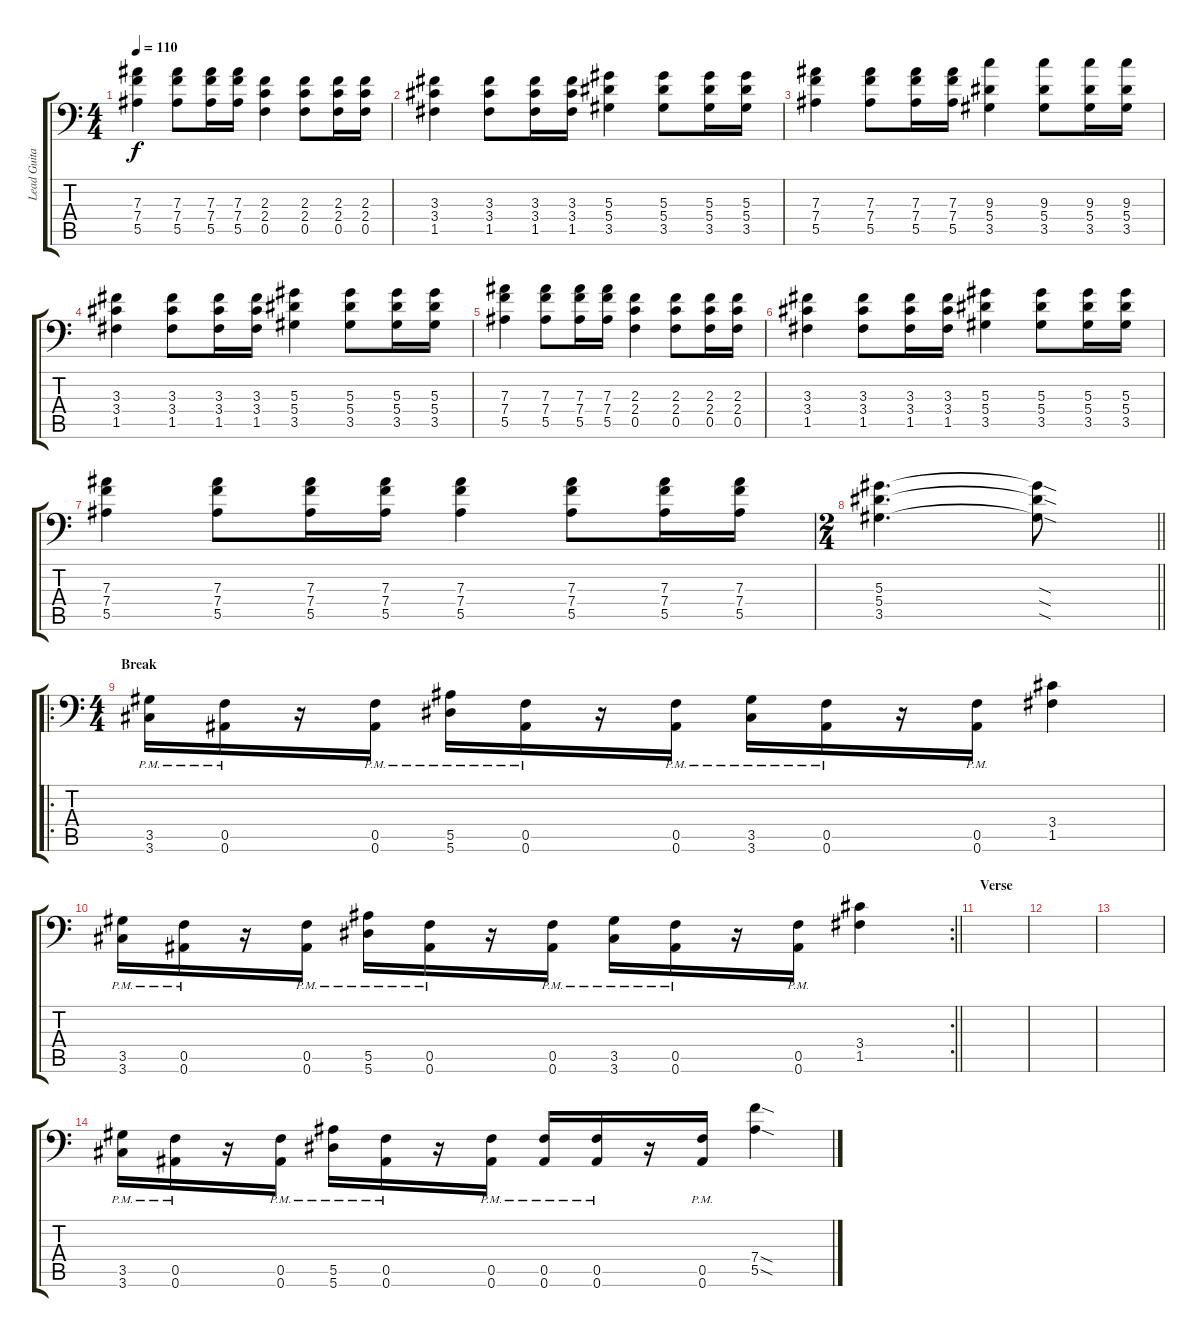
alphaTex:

\track ("Lead Guitar/Solo" "Lead Guita") {instrument distortionguitar}
\staff {score tabs}
\tuning (C4 G3 Eb3 Bb2 F2 Bb1) {hide}
\ts (4 4)
\tempo 110
\clef f4
\ks c
(7.3 7.4 5.5).4{dy f} (7.3 7.4 5.5).8 (7.3 7.4 5.5).16 (7.3 7.4 5.5).16 (2.3 2.4 0.5).4 (2.3 2.4 0.5).8 (2.3 2.4 0.5).16 (2.3 2.4 0.5).16 |
(3.3 3.4 1.5).4 (3.3 3.4 1.5).8 (3.3 3.4 1.5).16 (3.3 3.4 1.5).16 (5.3 5.4 3.5).4 (5.3 5.4 3.5).8 (5.3 5.4 3.5).16 (5.3 5.4 3.5).16 |
(7.3 7.4 5.5).4 (7.3 7.4 5.5).8 (7.3 7.4 5.5).16 (7.3 7.4 5.5).16 (9.3 5.4 3.5).4 (9.3 5.4 3.5).8 (9.3 5.4 3.5).16 (9.3 5.4 3.5).16 |
(3.3 3.4 1.5).4 (3.3 3.4 1.5).8 (3.3 3.4 1.5).16 (3.3 3.4 1.5).16 (5.3 5.4 3.5).4 (5.3 5.4 3.5).8 (5.3 5.4 3.5).16 (5.3 5.4 3.5).16 |
(7.3 7.4 5.5).4 (7.3 7.4 5.5).8 (7.3 7.4 5.5).16 (7.3 7.4 5.5).16 (2.3 2.4 0.5).4 (2.3 2.4 0.5).8 (2.3 2.4 0.5).16 (2.3 2.4 0.5).16 |
(3.3 3.4 1.5).4 (3.3 3.4 1.5).8 (3.3 3.4 1.5).16 (3.3 3.4 1.5).16 (5.3 5.4 3.5).4 (5.3 5.4 3.5).8 (5.3 5.4 3.5).16 (5.3 5.4 3.5).16 |
(7.3 7.4 5.5).4 (7.3 7.4 5.5).8 (7.3 7.4 5.5).16 (7.3 7.4 5.5).16 (7.3 7.4 5.5).4 (7.3 7.4 5.5).8 (7.3 7.4 5.5).16 (7.3 7.4 5.5).16 |
\ts (2 4)
\barLineRight lightlight
(5.3 5.4 3.5).4{d} (5.3{sod t} 5.4{sod t} 3.5{sod t}).8 |
\ro
\ts (4 4)
\section ("" "Break")
(3.5{pm} 3.6{pm}).16 (0.5{pm} 0.6{pm}).16 r.16 (0.5{pm} 0.6{pm}).16 (5.5{pm} 5.6{pm}).16 (0.5{pm} 0.6{pm}).16 r.16 (0.5{pm} 0.6{pm}).16 (3.5{pm} 3.6{pm}).16 (0.5{pm} 0.6{pm}).16 r.16 (0.5{pm} 0.6{pm}).16 (3.4 1.5).4 |
\rc 2
\barLineRight lightlight
(3.5{pm} 3.6{pm}).16 (0.5{pm} 0.6{pm}).16 r.16 (0.5{pm} 0.6{pm}).16 (5.5{pm} 5.6{pm}).16 (0.5{pm} 0.6{pm}).16 r.16 (0.5{pm} 0.6{pm}).16 (3.5{pm} 3.6{pm}).16 (0.5{pm} 0.6{pm}).16 r.16 (0.5{pm} 0.6{pm}).16 (3.4 1.5).4 |
\section ("" "Verse")
|
|
|
(3.5{pm} 3.6{pm}).16 (0.5{pm} 0.6{pm}).16 r.16 (0.5{pm} 0.6{pm}).16 (5.5{pm} 5.6{pm}).16 (0.5{pm} 0.6{pm}).16 r.16 (0.5{pm} 0.6{pm}).16 (0.5{pm} 0.6{pm}).16 (0.5{pm} 0.6{pm}).16 r.16 (0.5{pm} 0.6{pm}).16 (7.4{sod} 5.5{sod}).4
